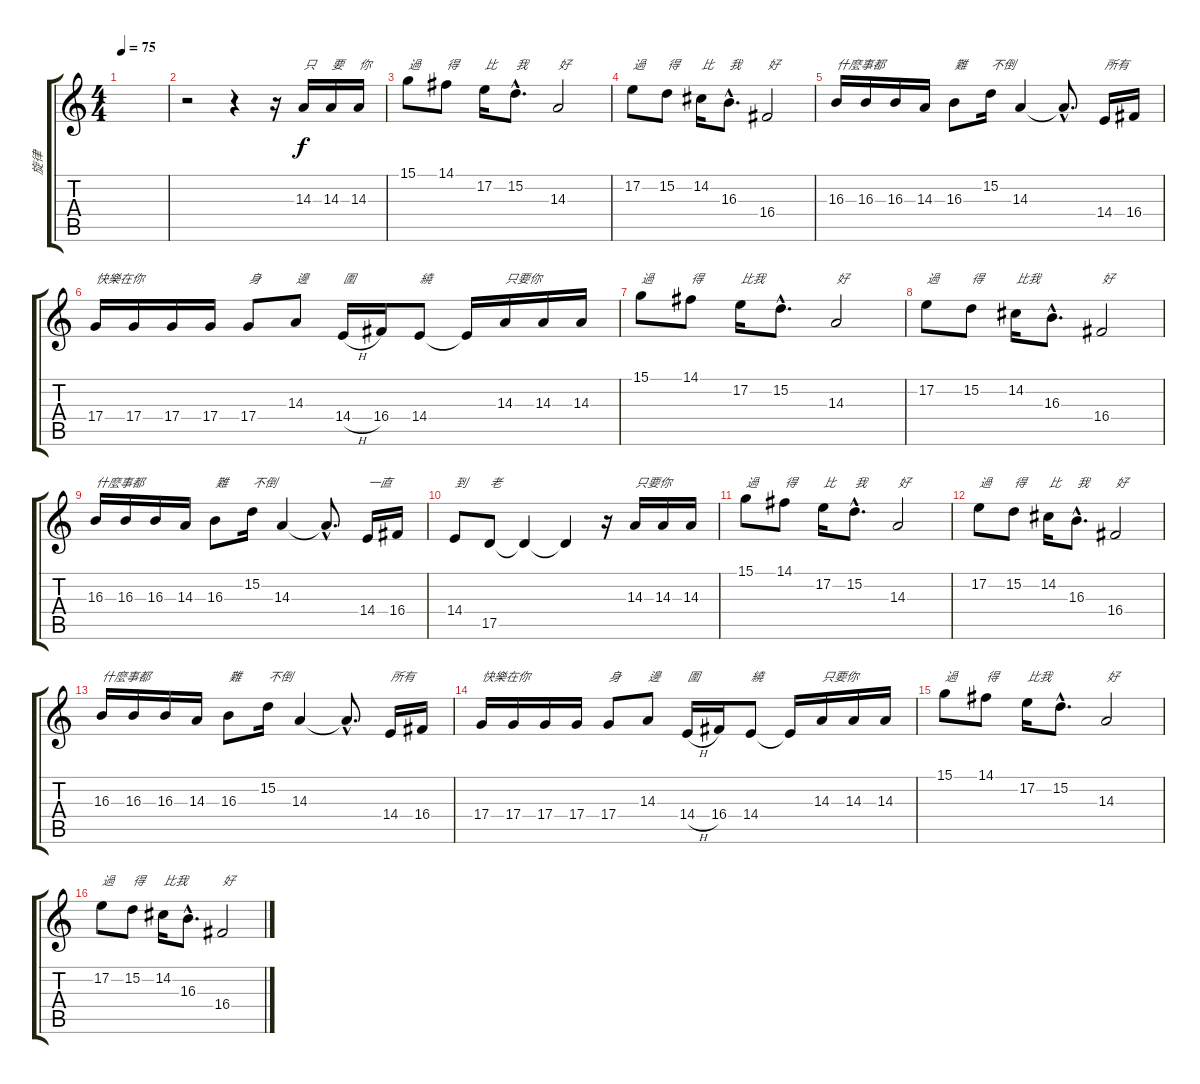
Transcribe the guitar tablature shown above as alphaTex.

\track ("旋律" "旋律") {instrument violin}
\staff {score tabs}
\tuning (E4 B3 G3 D3 A2 E2) {hide}
\ts (4 4)
\tempo 75
\clef g2
\ks c
|
r.2 r.4 r.16 14.3.16{txt "只"} 14.3.16{txt "要"} 14.3.16{txt "你"} |
15.1.8{txt "過"} 14.1.8{txt "得"} 17.2.16{txt "比"} 15.2{hac}.8{d txt "我"} 14.3.2{txt "好"} |
17.2.8{txt "過"} 15.2.8{txt "得"} 14.2.16{txt "比"} 16.3{hac}.8{d txt "我"} 16.4.2{txt "好"} |
16.3.16{txt "什麼事都"} 16.3.16 16.3.16 14.3.16 16.3.8{txt "難"} 15.2.16{txt "不倒"} 14.3.4 14.3{hac t}.8{d} 14.4.16{txt "所有"} 16.4.16 |
17.4.16{txt "快樂在你"} 17.4.16 17.4.16 17.4.16 17.4.8{txt "身"} 14.3.8{txt "邊"} 14.4{h}.16{txt "圍"} 16.4.16 14.4.8{txt "繞"} 14.4{t}.16 14.3.16{txt "只要你"} 14.3.16 14.3.16 |
15.1.8{txt "過"} 14.1.8{txt "得"} 17.2.16{txt "比我"} 15.2{hac}.8{d} 14.3.2{txt "好"} |
17.2.8{txt "過"} 15.2.8{txt "得"} 14.2.16{txt "比我"} 16.3{hac}.8{d} 16.4.2{txt "好"} |
16.3.16{txt "什麼事都"} 16.3.16 16.3.16 14.3.16 16.3.8{txt "難"} 15.2.16{txt "不倒"} 14.3.4 14.3{hac t}.8{d} 14.4.16{txt "一直"} 16.4.16 |
14.4.8{txt "到"} 17.5.8{txt "老"} 17.5{t}.4 17.5{t}.4 r.16 14.3.16{txt "只要你"} 14.3.16 14.3.16 |
15.1.8{txt "過"} 14.1.8{txt "得"} 17.2.16{txt "比"} 15.2{hac}.8{d txt "我"} 14.3.2{txt "好"} |
17.2.8{txt "過"} 15.2.8{txt "得"} 14.2.16{txt "比"} 16.3{hac}.8{d txt "我"} 16.4.2{txt "好"} |
16.3.16{txt "什麼事都"} 16.3.16 16.3.16 14.3.16 16.3.8{txt "難"} 15.2.16{txt "不倒"} 14.3.4 14.3{hac t}.8{d} 14.4.16{txt "所有"} 16.4.16 |
17.4.16{txt "快樂在你"} 17.4.16 17.4.16 17.4.16 17.4.8{txt "身"} 14.3.8{txt "邊"} 14.4{h}.16{txt "圍"} 16.4.16 14.4.8{txt "繞"} 14.4{t}.16 14.3.16{txt "只要你"} 14.3.16 14.3.16 |
15.1.8{txt "過"} 14.1.8{txt "得"} 17.2.16{txt "比我"} 15.2{hac}.8{d} 14.3.2{txt "好"} |
17.2.8{txt "過"} 15.2.8{txt "得"} 14.2.16{txt "比我"} 16.3{hac}.8{d} 16.4.2{txt "好"}
